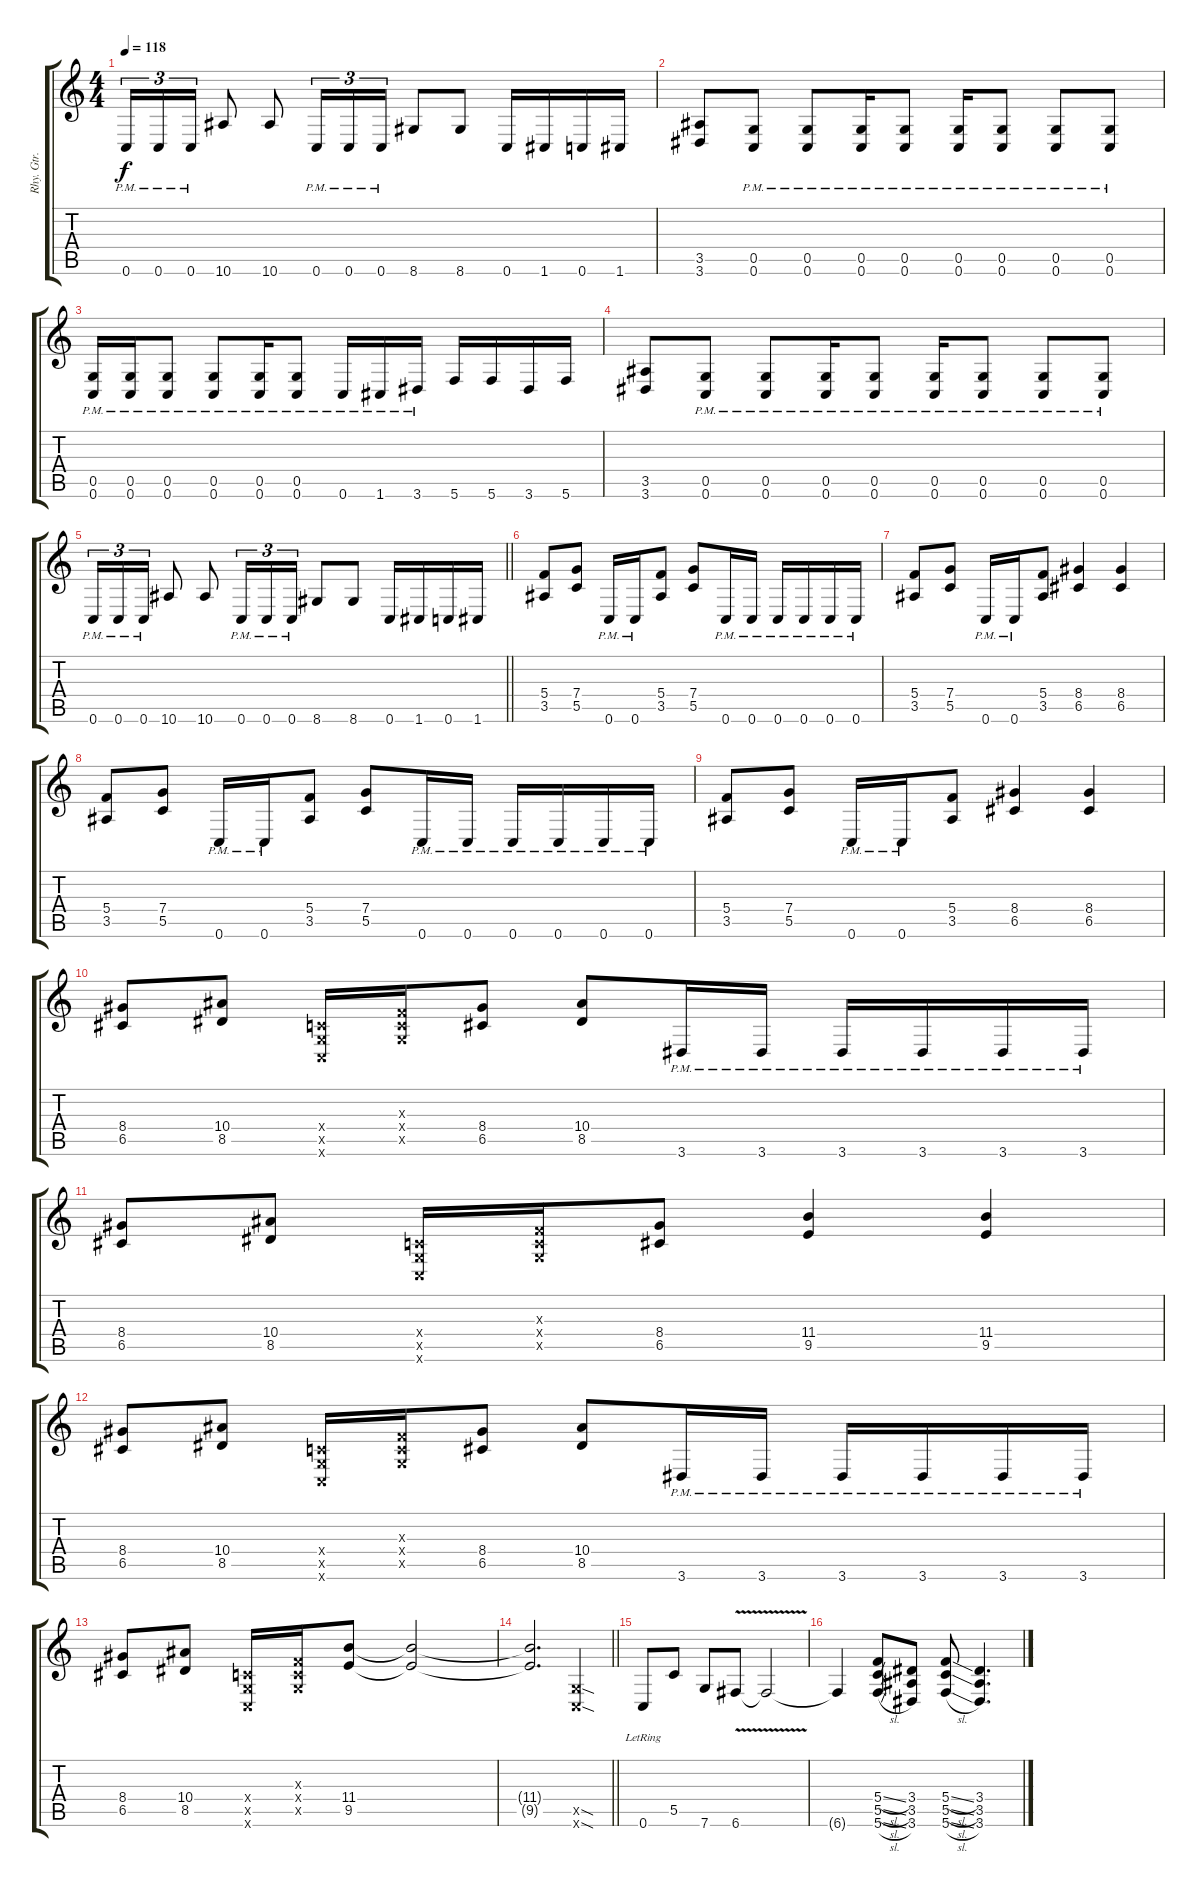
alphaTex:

\track ("Rhy. Gtr. 1" "Rhy. Gtr. ") {instrument distortionguitar}
\staff {score tabs}
\tuning (D4 A3 F3 C3 G2 C2) {hide}
\ts (4 4)
\tempo 118
\clef g2
\ks c
0.6{pm}.16{tu (3 2) dy f} 0.6{pm}.16{tu (3 2)} 0.6{pm}.16{tu (3 2)} 10.6.8 10.6.8 0.6{pm}.16{tu (3 2)} 0.6{pm}.16{tu (3 2)} 0.6{pm}.16{tu (3 2)} 8.6.8 8.6.8 0.6.16 1.6.16 0.6.16 1.6.16 |
(3.5 3.6).8 (0.5{pm} 0.6{pm}).8 (0.5{pm} 0.6{pm}).8 (0.5{pm} 0.6{pm}).16 (0.5{pm} 0.6{pm}).8 (0.5{pm} 0.6{pm}).16 (0.5{pm} 0.6{pm}).8 (0.5{pm} 0.6{pm}).8 (0.5{pm} 0.6{pm}).8 |
(0.5{pm} 0.6{pm}).16 (0.5{pm} 0.6{pm}).16 (0.5{pm} 0.6{pm}).8 (0.5{pm} 0.6{pm}).8 (0.5{pm} 0.6{pm}).16 (0.5{pm} 0.6{pm}).8 0.6{pm}.16 1.6{pm}.16 3.6{pm}.16 5.6.16 5.6.16 3.6.16 5.6.16 |
(3.5 3.6).8 (0.5{pm} 0.6{pm}).8 (0.5{pm} 0.6{pm}).8 (0.5{pm} 0.6{pm}).16 (0.5{pm} 0.6{pm}).8 (0.5{pm} 0.6{pm}).16 (0.5{pm} 0.6{pm}).8 (0.5{pm} 0.6{pm}).8 (0.5{pm} 0.6{pm}).8 |
\barLineRight lightlight
0.6{pm}.16{tu (3 2)} 0.6{pm}.16{tu (3 2)} 0.6{pm}.16{tu (3 2)} 10.6.8 10.6.8 0.6{pm}.16{tu (3 2)} 0.6{pm}.16{tu (3 2)} 0.6{pm}.16{tu (3 2)} 8.6.8 8.6.8 0.6.16 1.6.16 0.6.16 1.6.16 |
\section ("" "")
(5.4 3.5).8 (7.4 5.5).8 0.6{pm}.16 0.6{pm}.16 (5.4 3.5).8 (7.4 5.5).8 0.6{pm}.16 0.6{pm}.16 0.6{pm}.16 0.6{pm}.16 0.6{pm}.16 0.6{pm}.16 |
(5.4 3.5).8 (7.4 5.5).8 0.6{pm}.16 0.6{pm}.16 (5.4 3.5).8 (8.4 6.5).4 (8.4 6.5).4 |
(5.4 3.5).8 (7.4 5.5).8 0.6{pm}.16 0.6{pm}.16 (5.4 3.5).8 (7.4 5.5).8 0.6{pm}.16 0.6{pm}.16 0.6{pm}.16 0.6{pm}.16 0.6{pm}.16 0.6{pm}.16 |
(5.4 3.5).8 (7.4 5.5).8 0.6{pm}.16 0.6{pm}.16 (5.4 3.5).8 (8.4 6.5).4 (8.4 6.5).4 |
(8.4 6.5).8 (10.4 8.5).8 (0.4{x} 0.5{x} 0.6{x}).16 (0.3{x} 0.4{x} 0.5{x}).16 (8.4 6.5).8 (10.4 8.5).8 3.6{pm}.16 3.6{pm}.16 3.6{pm}.16 3.6{pm}.16 3.6{pm}.16 3.6{pm}.16 |
(8.4 6.5).8 (10.4 8.5).8 (0.4{x} 0.5{x} 0.6{x}).16 (0.3{x} 0.4{x} 0.5{x}).16 (8.4 6.5).8 (11.4 9.5).4 (11.4 9.5).4 |
(8.4 6.5).8 (10.4 8.5).8 (0.4{x} 0.5{x} 0.6{x}).16 (0.3{x} 0.4{x} 0.5{x}).16 (8.4 6.5).8 (10.4 8.5).8 3.6{pm}.16 3.6{pm}.16 3.6{pm}.16 3.6{pm}.16 3.6{pm}.16 3.6{pm}.16 |
(8.4 6.5).8 (10.4 8.5).8 (0.4{x} 0.5{x} 0.6{x}).16 (0.3{x} 0.4{x} 0.5{x}).16 (11.4 9.5).8 (11.4{t} 9.5{t}).2 |
\barLineRight lightlight
(11.4{t} 9.5{t}).2{d} (0.5{sod x} 0.6{sod x}).4 |
\section ("" "")
0.6{lr}.8 5.5.8 7.6.8 6.6{v}.8 6.6{t}.2 |
6.6{t}.4 (5.4{sl} 5.5{sl} 5.6{sl}).8 (3.4 3.5 3.6).8 (5.4{sl} 5.5{sl} 5.6{sl}).8 (3.4 3.5 3.6).4{d}
